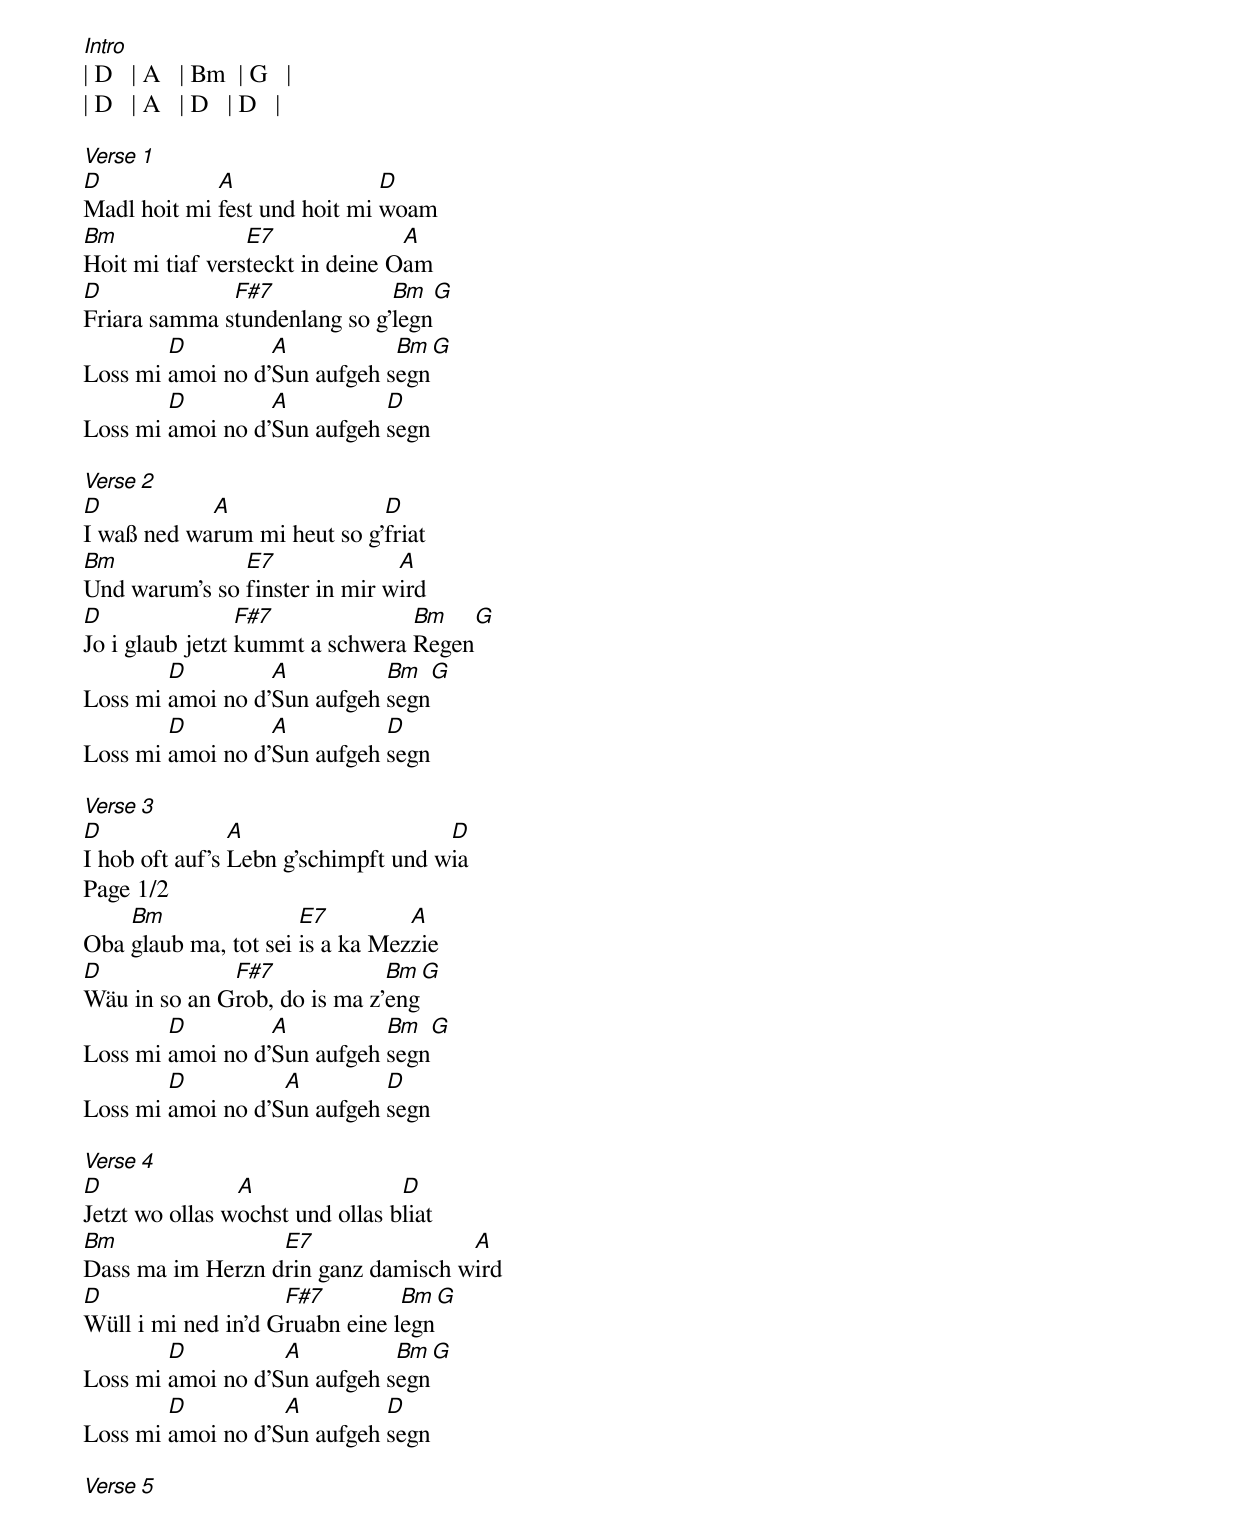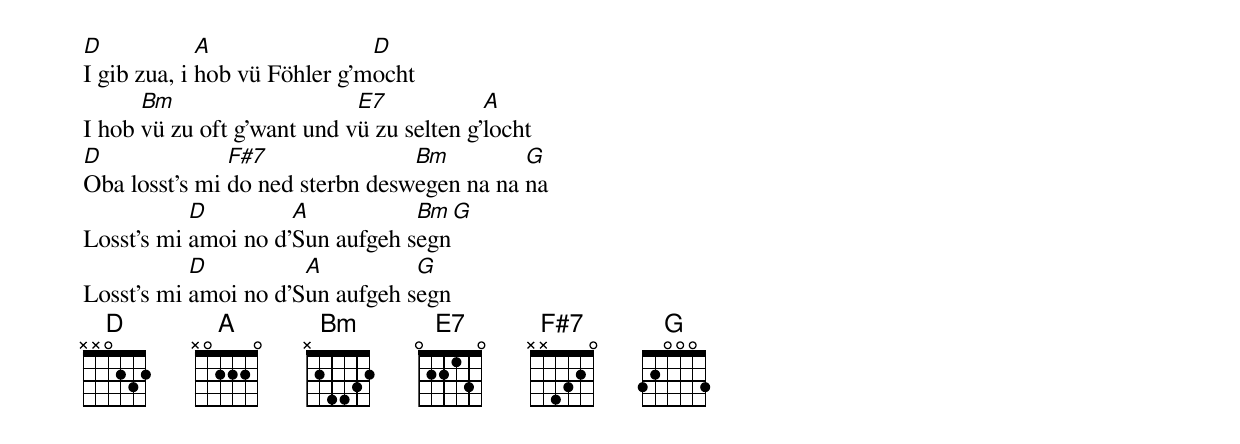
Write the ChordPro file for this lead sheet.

[Intro]
| D   | A   | Bm  | G   |
| D   | A   | D   | D   |

[Verse 1]
[D]Madl hoit mi [A]fest und hoit mi [D]woam
[Bm]Hoit mi tiaf vers[E7]teckt in deine O[A]am
[D]Friara samma s[F#7]tundenlang so g'[Bm]legn[G]
Loss mi [D]amoi no d'[A]Sun aufgeh s[Bm]egn[G]
Loss mi [D]amoi no d'[A]Sun aufgeh [D]segn

[Verse 2]
[D]I waß ned wa[A]rum mi heut so g'[D]friat
[Bm]Und warum's so [E7]finster in mir w[A]ird
[D]Jo i glaub jetzt [F#7]kummt a schwera [Bm]Regen[G]
Loss mi [D]amoi no d'[A]Sun aufgeh [Bm]segn[G]
Loss mi [D]amoi no d'[A]Sun aufgeh [D]segn

[Verse 3]
[D]I hob oft auf's [A]Lebn g'schimpft und w[D]ia
Page 1/2
Oba [Bm]glaub ma, tot sei [E7]is a ka Mez[A]zie
[D]Wäu in so an G[F#7]rob, do is ma z'[Bm]eng[G]
Loss mi [D]amoi no d'[A]Sun aufgeh [Bm]segn[G]
Loss mi [D]amoi no d'S[A]un aufgeh [D]segn

[Verse 4]
[D]Jetzt wo ollas w[A]ochst und ollas b[D]liat
[Bm]Dass ma im Herzn d[E7]rin ganz damisch w[A]ird
[D]Wüll i mi ned in'd G[F#7]ruabn eine l[Bm]egn[G]
Loss mi [D]amoi no d'S[A]un aufgeh s[Bm]egn[G]
Loss mi [D]amoi no d'S[A]un aufgeh [D]segn

[Verse 5]
[D]I gib zua, i [A]hob vü Föhler g'm[D]ocht
I hob [Bm]vü zu oft g'want und v[E7]ü zu selten g'[A]locht
[D]Oba losst's mi [F#7]do ned sterbn desw[Bm]egen na na [G]na
Losst's mi [D]amoi no d'[A]Sun aufgeh s[Bm]egn[G]
Losst's mi [D]amoi no d'S[A]un aufgeh s[G]egn
